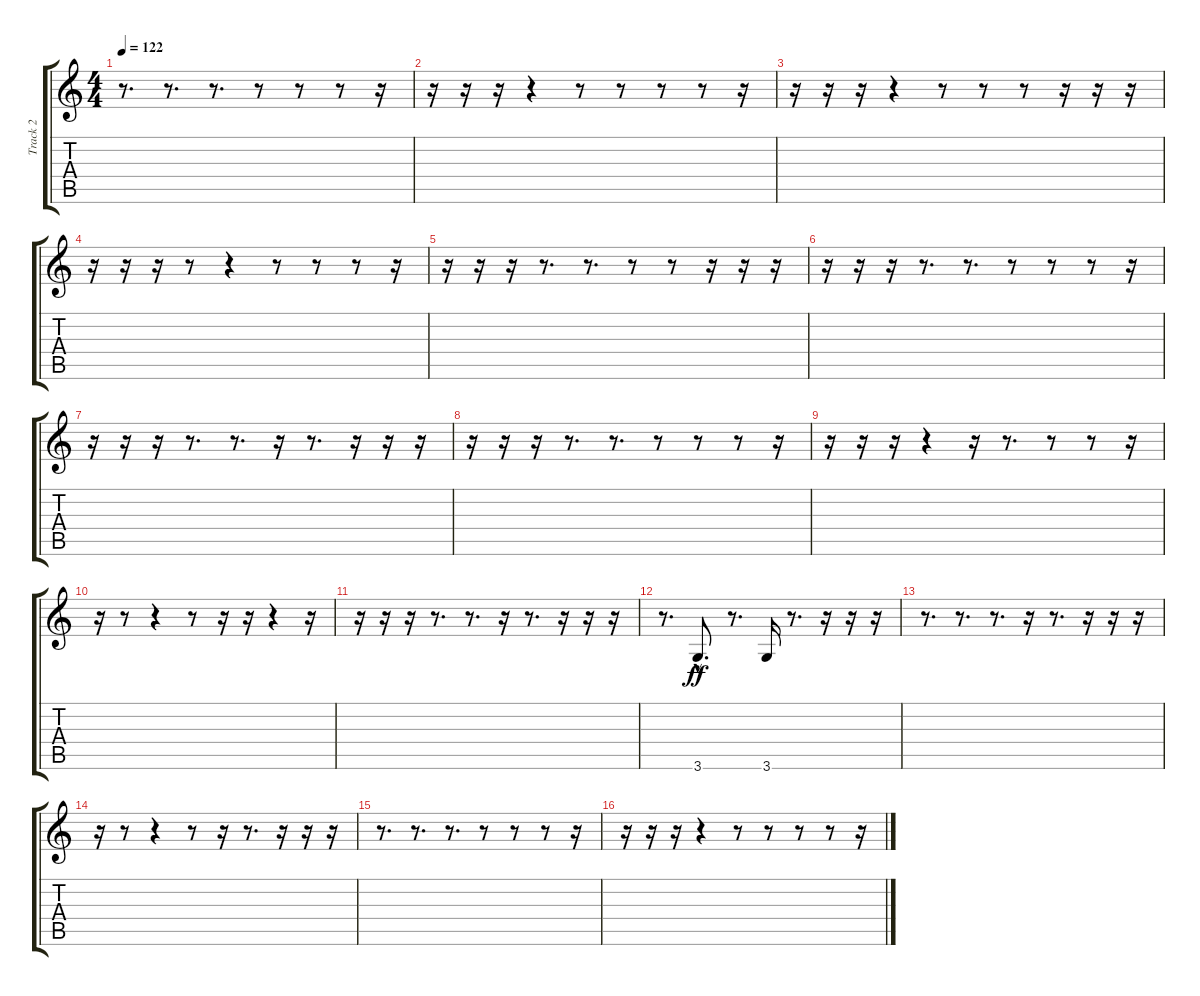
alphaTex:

\track ("Track 2" "Track 2") {instrument electricbassfinger}
\staff {score tabs}
\tuning (E4 B3 G3 D3 A2 E2) {hide}
\ts (4 4)
\tempo 122
\clef g2
\ks c
r.8{d dy ff instrument electricbassfinger} r.8{d} r.8{d} r.8 r.8 r.8 r.16 |
r.16 r.16 r.16 r.4 r.8 r.8 r.8 r.8 r.16 |
r.16 r.16 r.16 r.4 r.8 r.8 r.8 r.16 r.16 r.16 |
r.16 r.16 r.16 r.8 r.4 r.8 r.8 r.8 r.16 |
r.16 r.16 r.16 r.8{d} r.8{d} r.8 r.8 r.16 r.16 r.16 |
r.16 r.16 r.16 r.8{d} r.8{d} r.8 r.8 r.8 r.16 |
r.16 r.16 r.16 r.8{d} r.8{d} r.16 r.8{d} r.16 r.16 r.16 |
r.16 r.16 r.16 r.8{d} r.8{d} r.8 r.8 r.8 r.16 |
r.16 r.16 r.16 r.4 r.16 r.8{d} r.8 r.8 r.16 |
r.16 r.8 r.4 r.8 r.16 r.16 r.4 r.16 |
r.16 r.16 r.16 r.8{d} r.8{d} r.16 r.8{d} r.16 r.16 r.16 |
r.8{d} 3.6{hac}.8{d} r.8{d} 3.6.16 r.8{d} r.16 r.16 r.16 |
r.8{d} r.8{d} r.8{d} r.16 r.8{d} r.16 r.16 r.16 |
r.16 r.8 r.4 r.8 r.16 r.8{d} r.16 r.16 r.16 |
r.8{d} r.8{d} r.8{d} r.8 r.8 r.8 r.16 |
r.16 r.16 r.16 r.4 r.8 r.8 r.8 r.8 r.16
